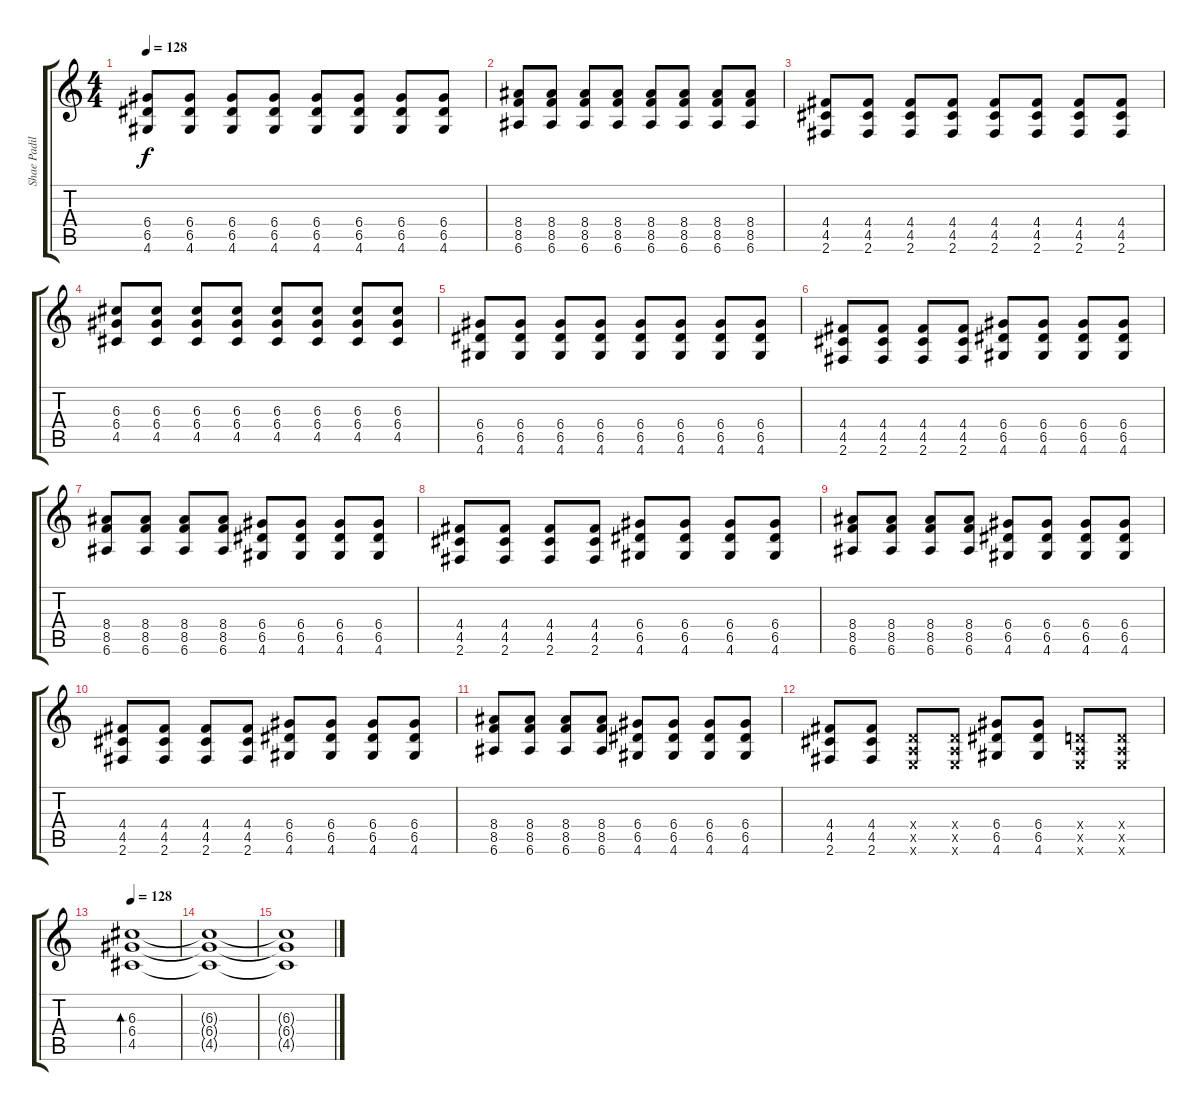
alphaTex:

\track ("Shae Padilla" "Shae Padil") {instrument distortionguitar}
\staff {score tabs}
\tuning (E4 B3 G3 D3 A2 E2) {hide}
\ts (4 4)
\tempo 128
\clef g2
\ks c
(6.4 6.5 4.6).8{dy f} (6.4 6.5 4.6).8 (6.4 6.5 4.6).8 (6.4 6.5 4.6).8 (6.4 6.5 4.6).8 (6.4 6.5 4.6).8 (6.4 6.5 4.6).8 (6.4 6.5 4.6).8 |
(8.4 8.5 6.6).8 (8.4 8.5 6.6).8 (8.4 8.5 6.6).8 (8.4 8.5 6.6).8 (8.4 8.5 6.6).8 (8.4 8.5 6.6).8 (8.4 8.5 6.6).8 (8.4 8.5 6.6).8 |
(4.4 4.5 2.6).8 (4.4 4.5 2.6).8 (4.4 4.5 2.6).8 (4.4 4.5 2.6).8 (4.4 4.5 2.6).8 (4.4 4.5 2.6).8 (4.4 4.5 2.6).8 (4.4 4.5 2.6).8 |
(6.3 6.4 4.5).8 (6.3 6.4 4.5).8 (6.3 6.4 4.5).8 (6.3 6.4 4.5).8 (6.3 6.4 4.5).8 (6.3 6.4 4.5).8 (6.3 6.4 4.5).8 (6.3 6.4 4.5).8 |
(6.4 6.5 4.6).8 (6.4 6.5 4.6).8 (6.4 6.5 4.6).8 (6.4 6.5 4.6).8 (6.4 6.5 4.6).8 (6.4 6.5 4.6).8 (6.4 6.5 4.6).8 (6.4 6.5 4.6).8 |
(4.4 4.5 2.6).8 (4.4 4.5 2.6).8 (4.4 4.5 2.6).8 (4.4 4.5 2.6).8 (6.4 6.5 4.6).8 (6.4 6.5 4.6).8 (6.4 6.5 4.6).8 (6.4 6.5 4.6).8 |
(8.4 8.5 6.6).8 (8.4 8.5 6.6).8 (8.4 8.5 6.6).8 (8.4 8.5 6.6).8 (6.4 6.5 4.6).8 (6.4 6.5 4.6).8 (6.4 6.5 4.6).8 (6.4 6.5 4.6).8 |
(4.4 4.5 2.6).8 (4.4 4.5 2.6).8 (4.4 4.5 2.6).8 (4.4 4.5 2.6).8 (6.4 6.5 4.6).8 (6.4 6.5 4.6).8 (6.4 6.5 4.6).8 (6.4 6.5 4.6).8 |
(8.4 8.5 6.6).8 (8.4 8.5 6.6).8 (8.4 8.5 6.6).8 (8.4 8.5 6.6).8 (6.4 6.5 4.6).8 (6.4 6.5 4.6).8 (6.4 6.5 4.6).8 (6.4 6.5 4.6).8 |
(4.4 4.5 2.6).8 (4.4 4.5 2.6).8 (4.4 4.5 2.6).8 (4.4 4.5 2.6).8 (6.4 6.5 4.6).8 (6.4 6.5 4.6).8 (6.4 6.5 4.6).8 (6.4 6.5 4.6).8 |
(8.4 8.5 6.6).8 (8.4 8.5 6.6).8 (8.4 8.5 6.6).8 (8.4 8.5 6.6).8 (6.4 6.5 4.6).8 (6.4 6.5 4.6).8 (6.4 6.5 4.6).8 (6.4 6.5 4.6).8 |
(4.4 4.5 2.6).8 (4.4 4.5 2.6).8 (0.4{x} 0.5{x} 0.6{x}).8 (0.4{x} 0.5{x} 0.6{x}).8 (6.4 6.5 4.6).8 (6.4 6.5 4.6).8 (0.4{x} 0.5{x} 0.6{x}).8 (0.4{x} 0.5{x} 0.6{x}).8 |
\tempo 128
(6.3 6.4 4.5).1{bd 60 volume 12 balance 8 instrument fx6goblins} |
(6.3{t} 6.4{t} 4.5{t}).1 |
(6.3{t} 6.4{t} 4.5{t}).1
